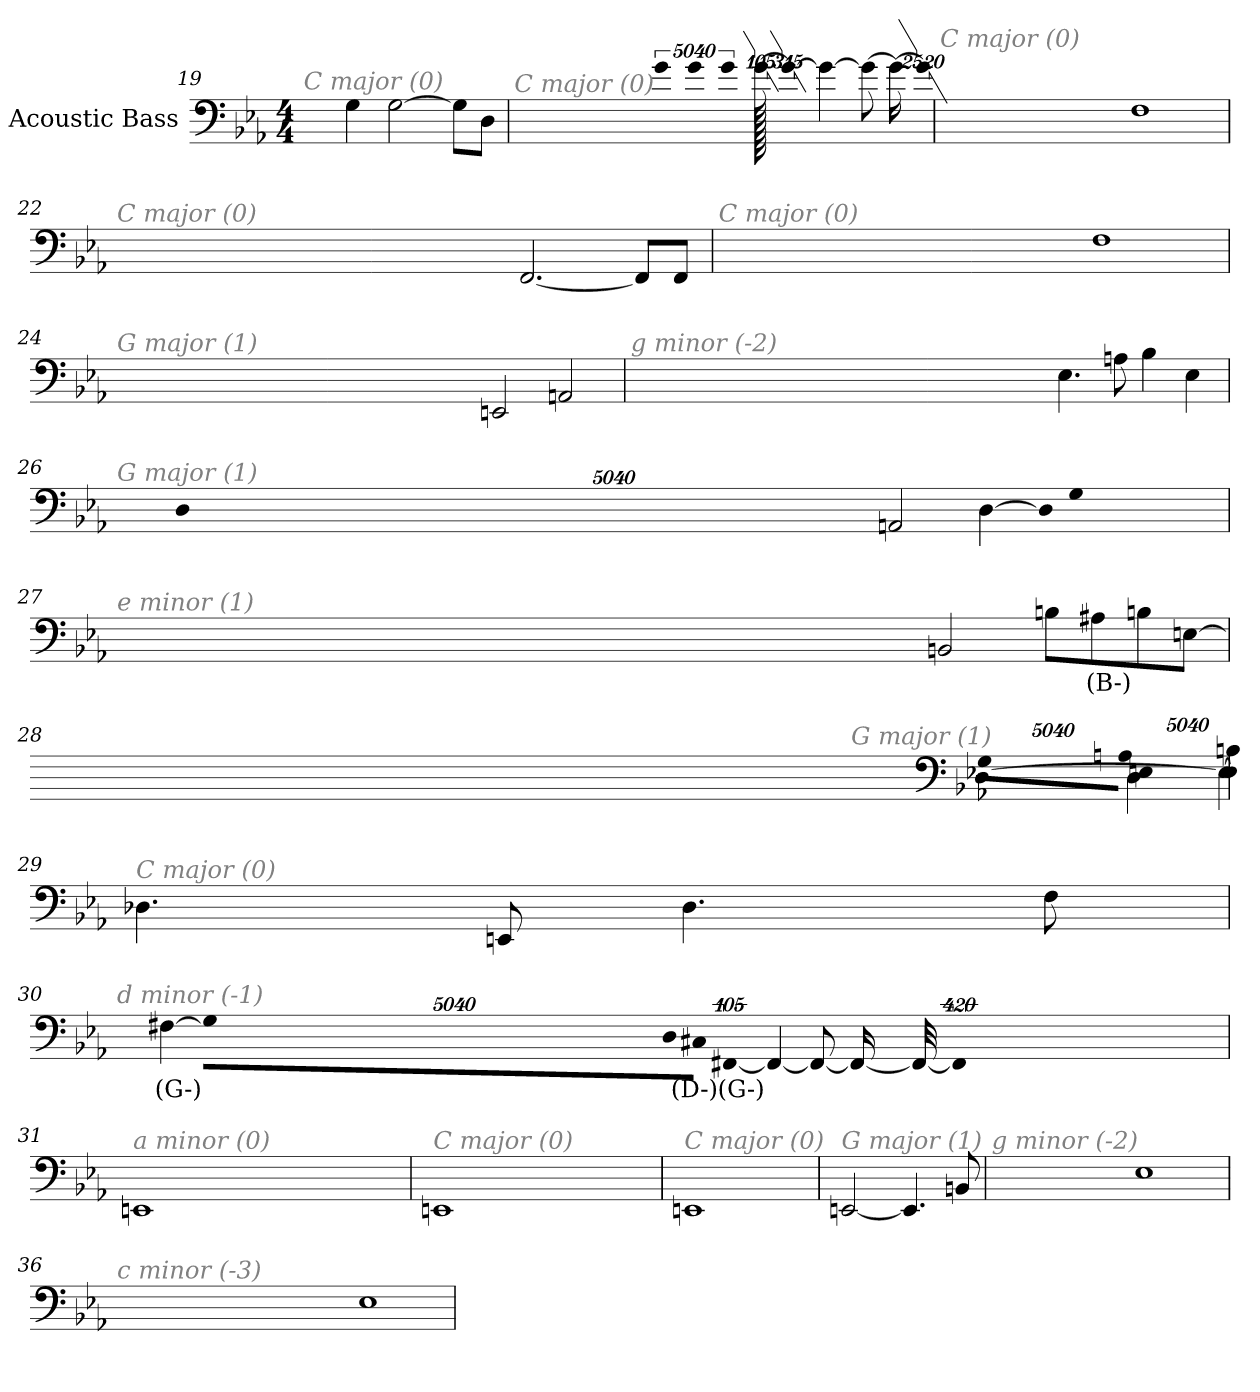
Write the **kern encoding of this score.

**kern	**text
*part1	*part1
*staff1	*staff1
*I"Acoustic Bass	*
*clefF4	*
*ITrd7c12	*
*k[b-e-a-]	*
*E-:	*
*M4/4	*
=19	=19
!LO:TX:i:color=#808080:t=C major (0)	!
4GG	.
[2GG	.
8GGL]	.
8DDJ	.
=20	=20
!LO:TX:i:color=#808080:t=C major (0)	!
!LO:N:vis=4	!
20160%3347G	.
!LO:N:vis=4	!
20160%3347G	.
!LO:N:vis=4	!
20160%3347G	.
[6720%13G	.
40320G_	.
4G_	.
8G_	.
16G_	.
!LO:N:vis=512%31	!
40320%2441G]	.
=21	=21
!LO:TX:i:color=#808080:t=C major (0)	!
1FF	.
=22	=22
!LO:TX:i:color=#808080:t=C major (0)	!
[2.FFF	.
8FFFL]	.
8FFFJ	.
=23	=23
!LO:TX:i:color=#808080:t=C major (0)	!
1FF	.
=24	=24
!LO:TX:i:color=#808080:t=G major (1)	!
2EEEn	.
2AAAn	.
=25	=25
!LO:TX:i:color=#808080:t=g minor (-2)	!
4.EE-	.
8AAn	.
4BB-	.
4EE-	.
=26	=26
!LO:TX:i:color=#808080:t=G major (1)	!
2AAAn	.
[4DD	.
!LO:N:vis=8	!
40320%3347DDL]	.
!LO:N:vis=8	!
40320%3347GG	.
!LO:N:vis=8	!
40320%3347DDJ	.
=27	=27
!LO:TX:i:color=#808080:t=e minor (1)	!
2BBBn	.
8BBnL	.
8AA#Xi	(B-)
8BBn	.
[8EEnJ	.
=28	=28
!LO:TX:i:color=#808080:t=G major (1)	!
4EEn_	.
!LO:N:vis=8	!
40320%3347EEL]	.
!LO:N:vis=8	!
40320%3347BBn	.
!LO:N:vis=8	!
40320%3347EEnJ	.
4DD	.
!LO:N:vis=8	!
40320%3347AAnL	.
!LO:N:vis=8	!
40320%3347GG	.
!LO:N:vis=8	!
40320%3347DDJ	.
=29	=29
!LO:TX:i:color=#808080:t=C major (0)	!
4.DD-X	.
8EEEn	.
4.DD-	.
8FF	.
=30	=30
!LO:TX:i:color=#808080:t=d minor (-1)	!
[4FF#Xi	(G-)
!LO:N:vis=8	!
40320%3347GG-L]	.
!LO:N:vis=8	!
40320%3347DD	.
!LO:N:vis=8	!
40320%3347CC#XiJ	(D-)
!LO:N:vis=1024	!
[13440%13FFF#Xi	(G-)
4FFF#i_	.
8FFF#i_	.
16FFF#i_	.
32FFF#i_	.
!LO:N:vis=1024%31	!
13440%407FFF#i]	.
=31	=31
!LO:TX:i:color=#808080:t=a minor (0)	!
1EEEn	.
=32	=32
!LO:TX:i:color=#808080:t=C major (0)	!
1EEEn	.
=33	=33
!LO:TX:i:color=#808080:t=C major (0)	!
1EEEn	.
=34	=34
!LO:TX:i:color=#808080:t=G major (1)	!
[2EEEn	.
4.EEE]	.
8BBBn	.
=35	=35
!LO:TX:i:color=#808080:t=g minor (-2)	!
1EE-	.
=36	=36
!LO:TX:i:color=#808080:t=c minor (-3)	!
1EE-	.
=	=
*-	*-
